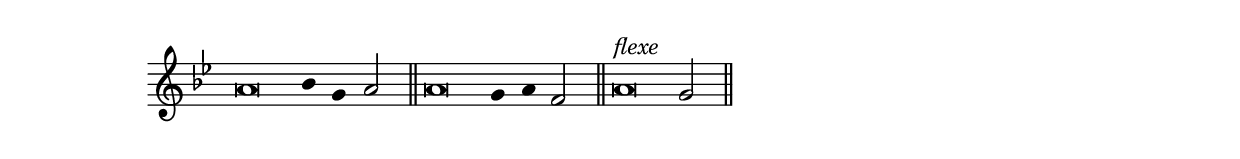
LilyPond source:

\version "2.17.6"

\header {
  lsrtags = "rhythms, vocal-music, ancient-notation, contexts-and-engravers, specific-notation"

  texidoc = "
This form of notation is used for the chant of the Psalms, where verses
aren't always the same length.

"
  doctitle = "Chant or psalms notation"
}

stemOn = {
  \revert Staff.Stem.transparent
  \revert Staff.Flag.transparent
}

stemOff = {
  \override Staff.Stem.transparent = ##t
  \override Staff.Flag.transparent = ##t
}

\score {
  \new Staff \with { \remove "Time_signature_engraver" }
  {
    \key g \minor
    \cadenzaOn
    \stemOff a'\breve bes'4 g'4
    \stemOn a'2 \bar "||"
    \stemOff a'\breve g'4 a'4
    \stemOn f'2 \bar "||"
    \stemOff a'\breve^\markup { \italic flexe }
    \stemOn g'2 \bar "||"
  }
}

